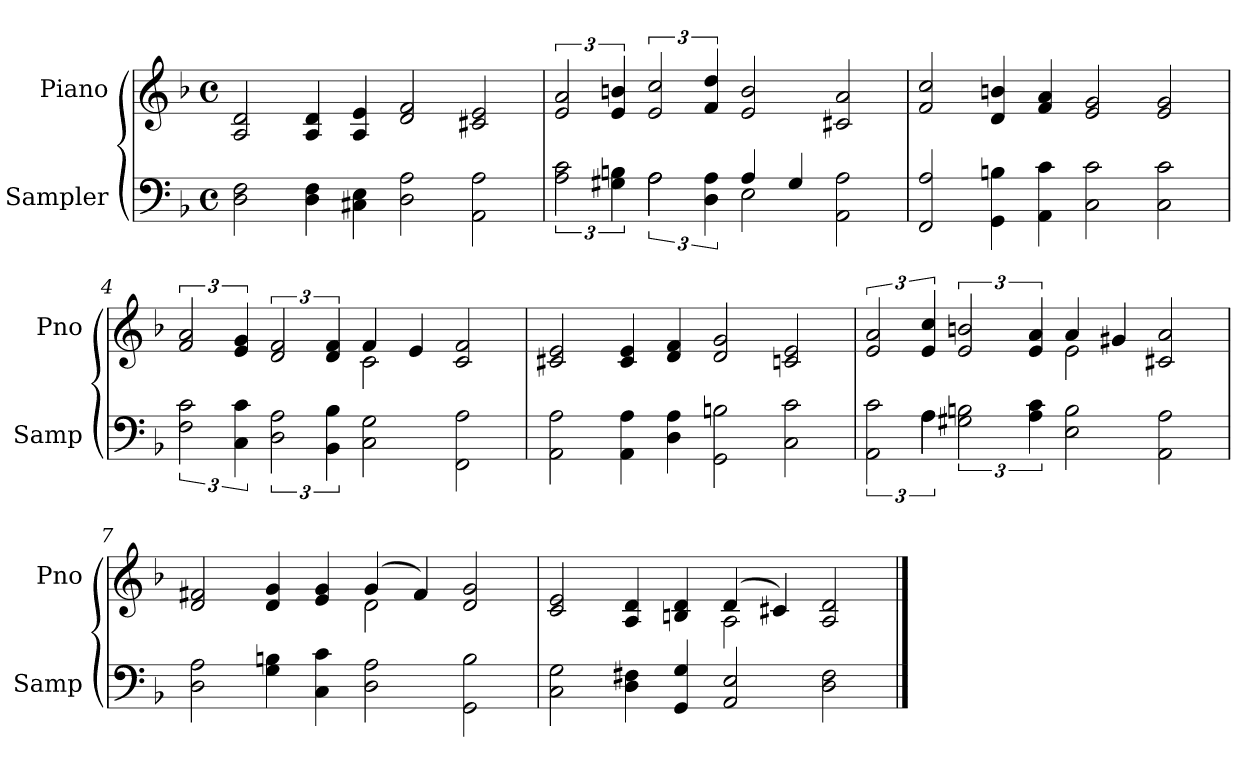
**kern	**kern
*part2	*part1
*staff2	*staff1
*I"Sampler	*I"Piano
*I'Samp	*I'Pno
*clefF4	*clefG2
*k[b-]	*k[b-]
*F:	*F:
*M4/4	*M4/4
*met(c)	*met(c)
=1	=1
2D 2F	2A 2d
4D 4F	4A 4d
4C#X 4E	4A 4e
2D 2A	2d 2f
2AA 2A	2c#X 2e
=2	=2
*^	*
3A\ 3c\	2ryy	3e/ 3a/
6G#X\ 6Bn\	.	6e/ 6bn/
3A\	2A	3e/ 3cc/
6D\ 6A\	.	6f/ 6dd/
4A/	2E	2e 2b
4G#/	.	.
2AA 2A	2ryy	2c#X 2a
*v	*v	*
=3	=3
2FF 2A	2f 2cc
4GG 4Bn	4d 4bn
4AA 4c	4f 4a
2C 2c	2e 2g
2C 2c	2e 2g
=4	=4
*	*^
3F\ 3c\	3f/ 3a/	1ryy
6C\ 6c\	6e/ 6g/	.
3D\ 3A\	3d/ 3f/	.
6BB-\ 6B-\	6d/ 6f/	.
2C 2G	4f/	2c
.	4e/	.
2FF\ 2A\	2c 2f	2ryy
*	*v	*v
=5	=5
2AA 2A	2c#X 2e
4AA 4A	4c# 4e
4D 4A	4d 4f
2GG 2Bn	2d 2g
2C 2c	2cn 2e
=6	=6
*^	*^
3AA\ 3c\	3ryy	3e/ 3a/	1ryy
6A\	4A	6e/ 6cc/	.
3G#X\ 3Bn\	.	3e/ 3bn/	.
.	12%17ryy	.	.
6A\ 6c\	.	6e/ 6a/	.
2E 2B	.	4a/	2e
.	.	4g#X	.
2AA 2A	.	2c#X 2a	2ryy
*v	*v	*	*
=7	=7	=7
2D 2A	2d 2f#X	1ryy
4G 4Bn	4d 4g	.
4C 4c	4e 4g	.
2D 2A	(4g/	2d
.	4f#/)	.
2GG 2B	2d 2g	2ryy
=8	=8	=8
2C 2G	2c 2e	1ryy
4D 4F#X	4A 4d	.
4GG 4G	4Bn 4d	.
2AA 2E	(4d/	2A
.	4c#X/)	.
2D 2F#	2A 2d	2ryy
*	*v	*v
==	==
*-	*-
